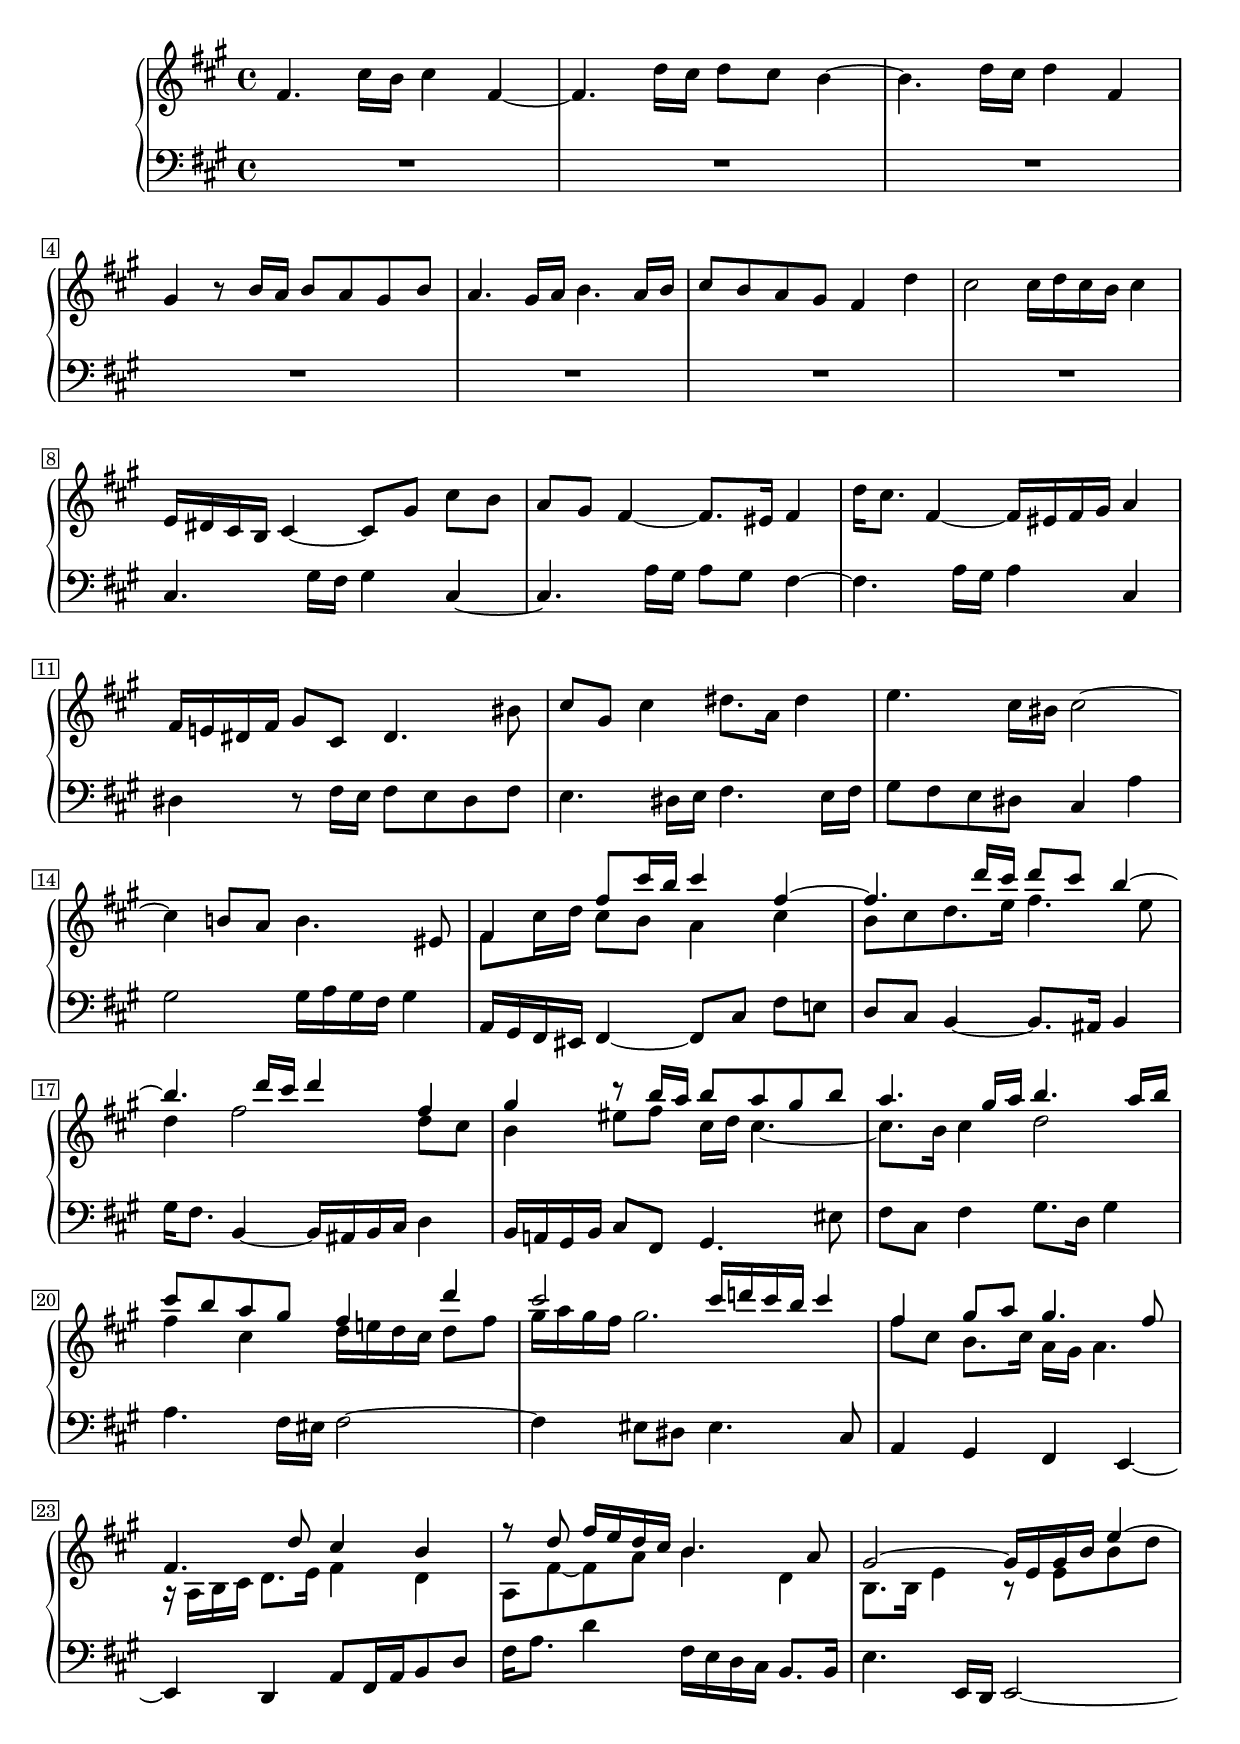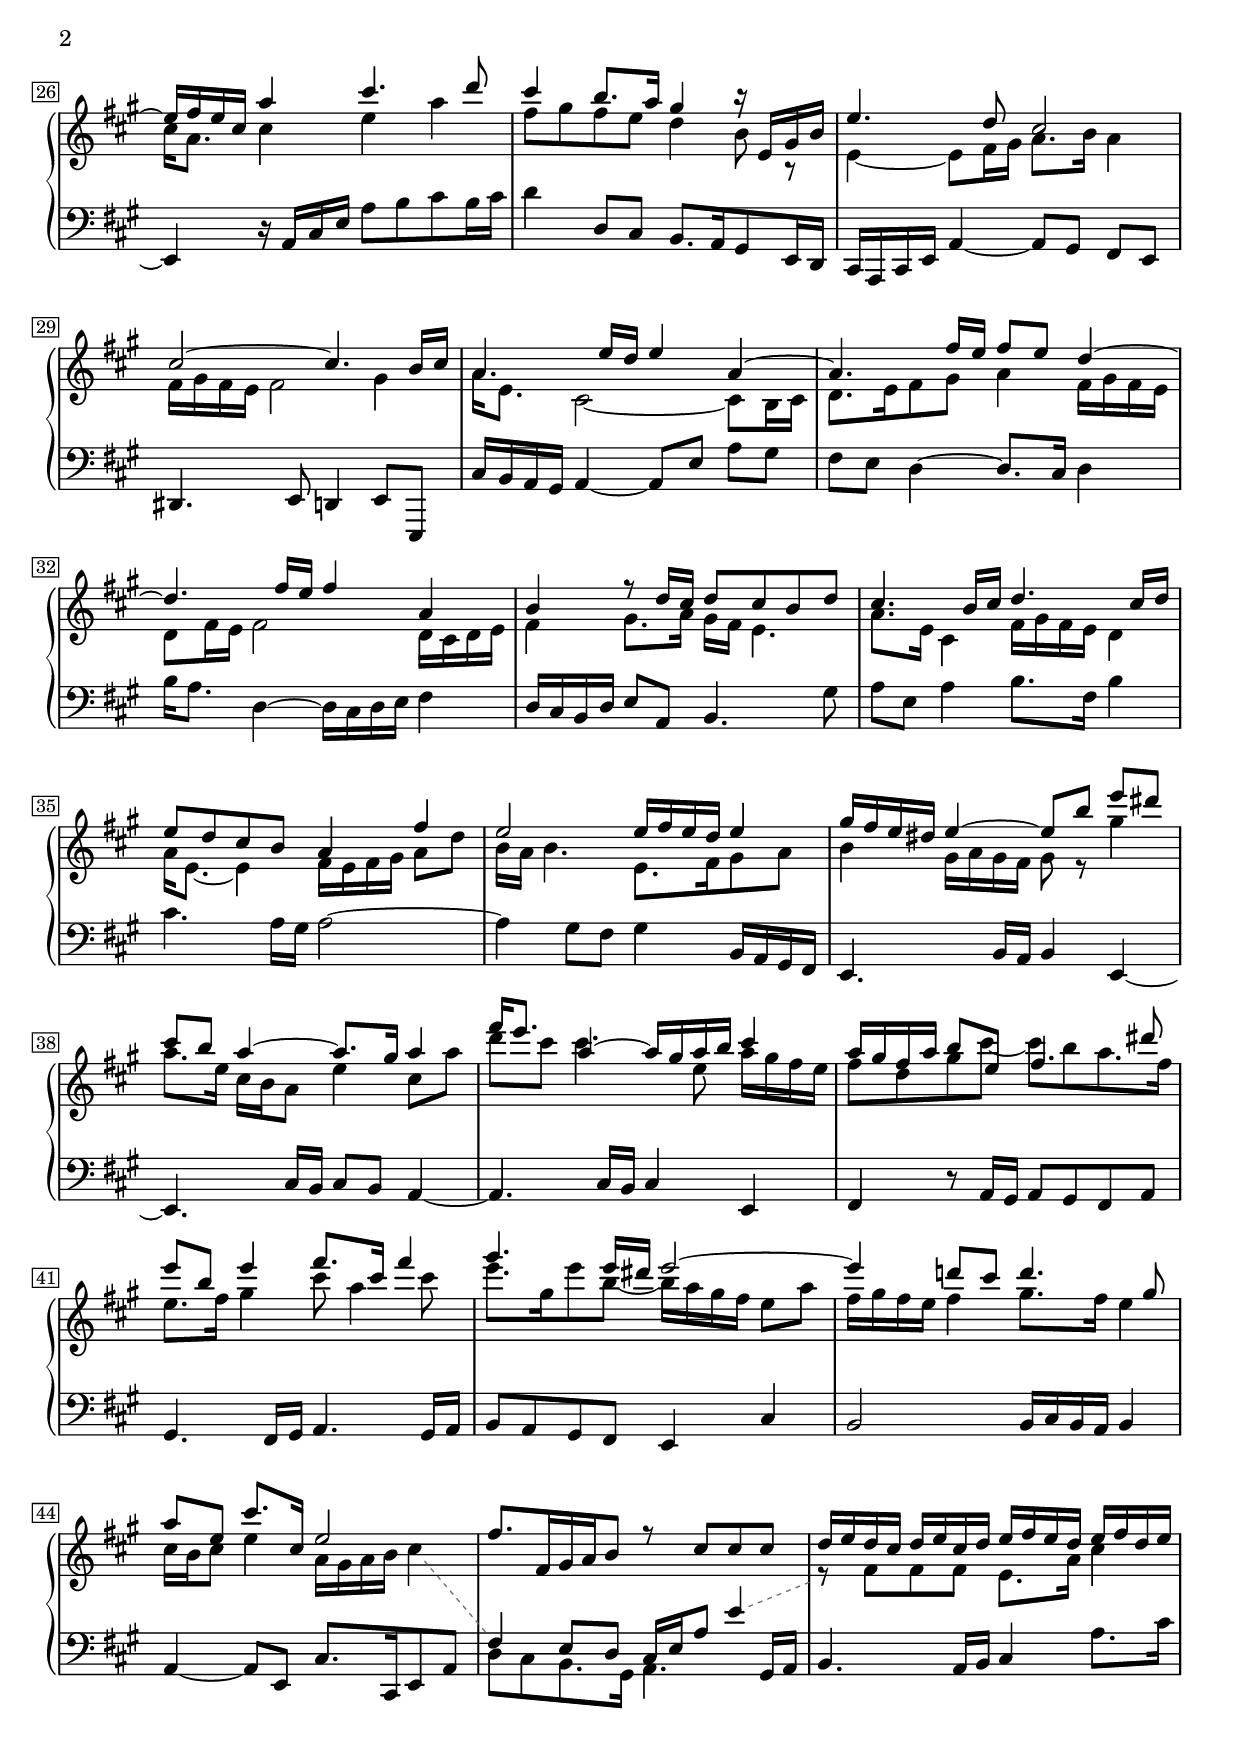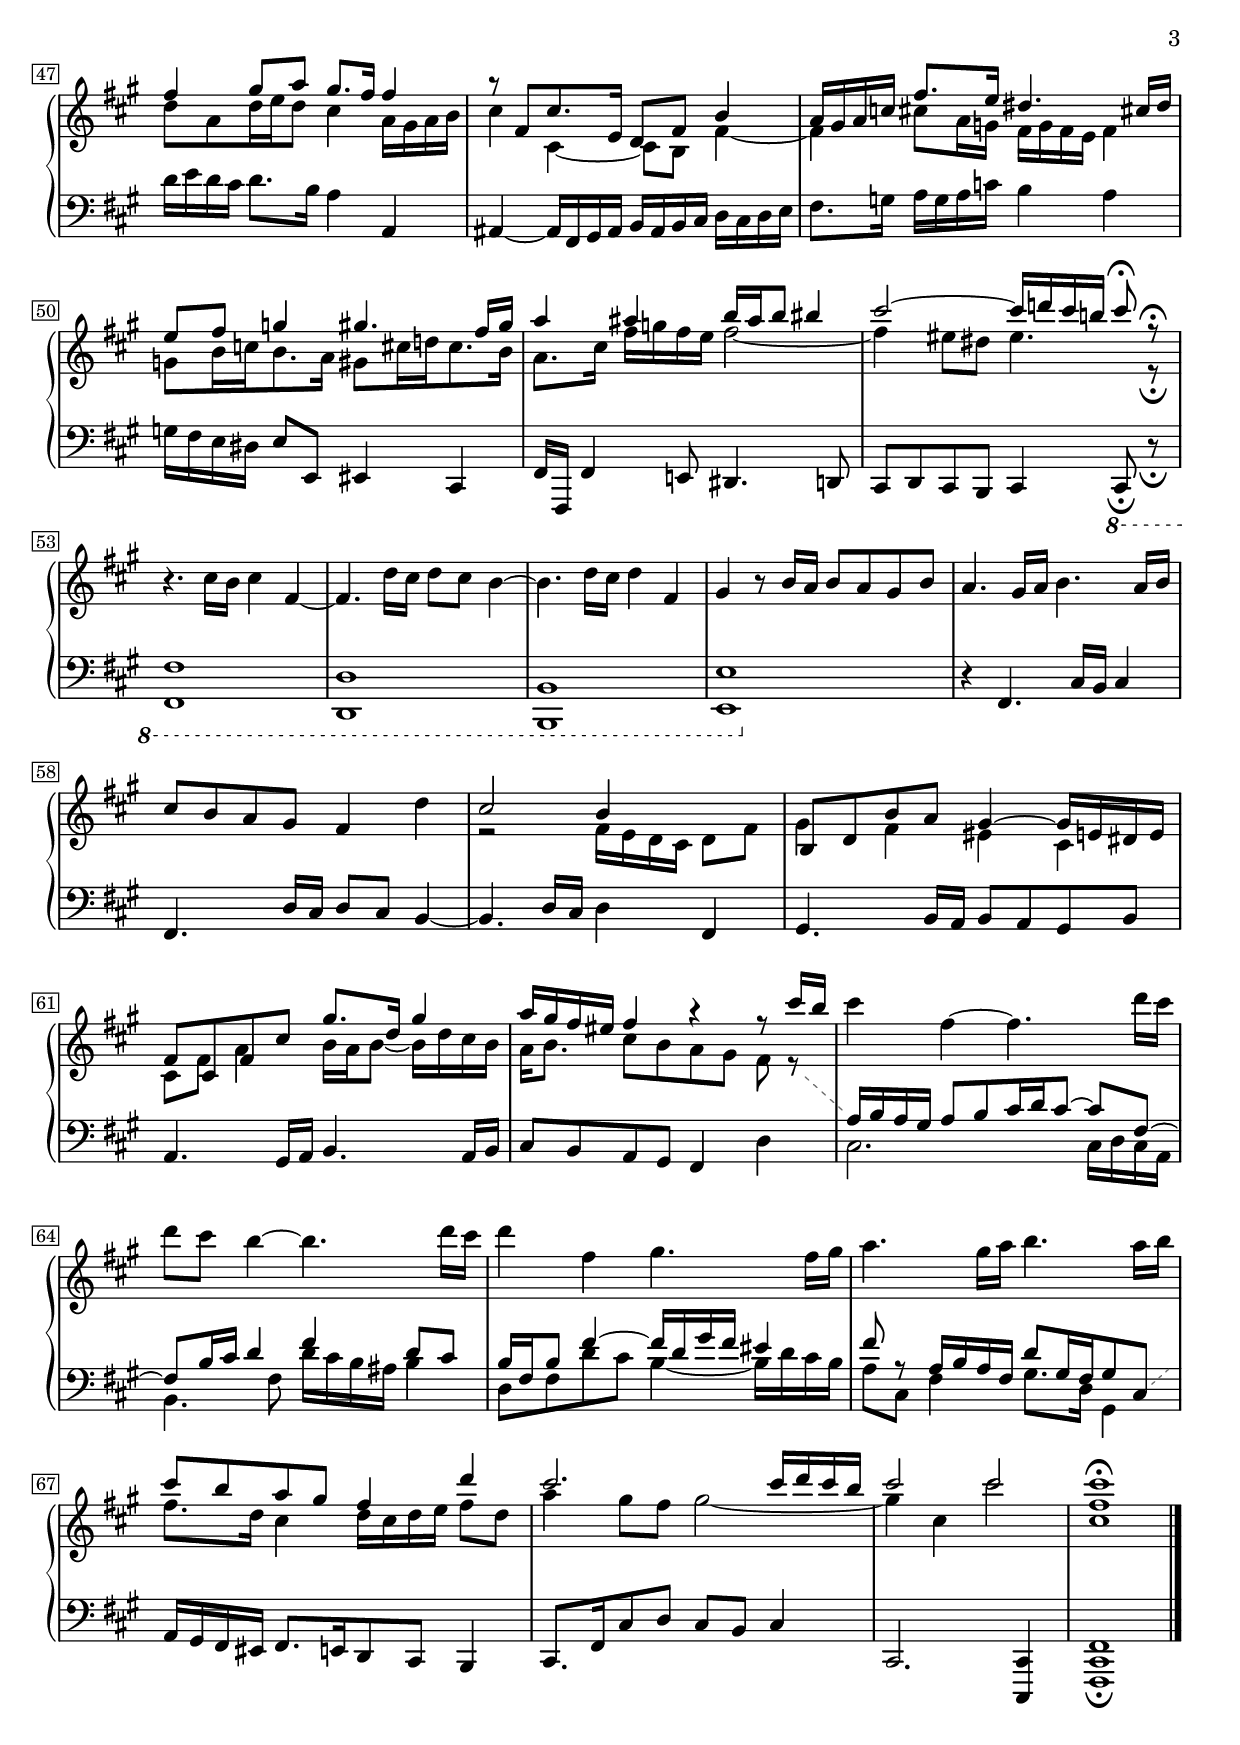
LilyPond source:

Global = {
  \key fis \minor
  \time 4/4
  \include "../global.ly"
}

grayTextColor = #(x11-color "dimgray")

Soprano = \context Voice = "one" \relative c' {
  \voiceOne
  \stemUp\tieUp
  \override MultiMeasureRest.staff-position = #0
  %1
  | s1*14
  | fis4 fis'8 cis'16 b cis4 fis,~
  | fis4. d'16 cis d8 cis b4~
  | b4. d16 cis d4 fis,
  | gis4 r8 b16 a b8 a gis b
  | a4. gis16 a b4. a16 b
  %20
  | cis8 b a gis fis4 d'
  | cis2 cis16 d cis b cis4
  | fis, gis8 a gis4. fis8
  | fis,4. d'8 cis4 b
  | r8 d fis16 e d cis b4. a8
  %25
  | gis2~ gis16 e gis b e4~
  | e16 fis e cis a'4 cis4. d8
  | cis4 b8. a16 gis4 r16 e, gis b
  | e4. d8 cis2
  | cis~ cis4. b16 cis
  %30
  | a4. e'16 d e4 a,~
  | a4. fis'16 e fis8 e d4~
  | d4. fis16 e fis4 a,
  | b4 r8 d16 cis d8[ cis b d]
  | cis4. b16 cis d4. cis16 d
  %35
  | e8 d cis b a4 fis'
  | e2 e16 fis e d e4
  | gis16 fis e dis e4~ e8 b' e[ dis]
  | cis b a4~ a8. gis16 a4
  | fis'16 e8. a,4~ a16 gis a b cis4
  %40
  | a16 gis fis a b8 e, fis4. dis'8
  | e8 b e4 fis8. cis16 fis4
  | gis4. e16 dis e2~
  | e4 d8 cis d4. gis,8
  | a e cis'8. cis,16 e2
  %45
  | fis8.[ fis,16 gis a b8] r cis cis cis
  | d16 e d cis d e cis d e fis e d e fis d e
  | fis4 gis8 a gis8. fis16 fis4
  | r8 fis,[ cis'8. e,16] d8 fis b4
  | a16 gis a c fis8. e16 dis4. cis!16 dis
  %50
  | e8 fis g4 gis4. fis16 gis
  | a4 ais b16 ais b8 bis4
  | cis2~ cis16 d cis b cis8\fermata r\fermata
    \break
  | \stemNeutral\tieNeutral
    b,4.\rest cis16 b cis4 fis,~
  | fis4. d'16 cis d8 cis b4~
  %55
  | b4. d16 cis d4 fis,
  | gis4 b8\rest b16 a b8 a gis b
  | a4. gis16 a b4. a16 b
  | cis8 b a gis fis4 d'
  | \stemUp\tieUp
    cis2 b4 s
  %60
  | b,8 d b' a gis4~ gis16 e dis e
  | fis8 cis fis cis' gis'8. d16 gis4
  | a16 gis fis eis fis4 r r8 cis'16 b
  | \stemNeutral\tieNeutral
    cis4 fis,~ fis4. d'16 cis
  | d8 cis b4~ b4. d16 cis
  %65
  | d4 fis, gis4. fis16 gis
  | a4. gis16 a b4. a16 b
  | \stemUp\tieUp
    cis8[ b a gis] fis4 d'
  | cis2. cis16 d cis b
  | cis2 cis
  | <cis, fis cis'>1\fermata
    \fine
}

Alto = \context Voice = "two" \relative c' {
  \voiceTwo
  \stemNeutral\tieNeutral
  \mergeDifferentlyDottedOn
  \override VoiceFollower.color = \grayTextColor
  \override VoiceFollower.style = #'dashed-line
  %1
  | fis4. cis'16 b cis4 fis,~
  | fis4. d'16 cis d8 cis b4~
  | b4. d16 cis d4 fis,
  | gis4 b8\rest b16 a b8 a gis b
  %5
  | a4. gis16 a b4. a16 b
  | cis8 b a gis fis4 d'
  | cis2 cis16 d cis b cis4
  | e,16 dis cis b cis4~ cis8 gis' cis[ b]
  | a gis fis4~ fis8. eis16 fis4
  %10
  | d'16 cis8. fis,4~ fis16 eis fis gis a4
  | fis16 e dis fis gis8 cis, dis4. bis'8
  | cis gis cis4 dis8. a16 dis4
  | e4. cis16 bis cis2~
  | cis4 b8 a b4. eis,8
  %15
  | \stemDown\tieDown
    fis8 cis'16 d cis8 b a4 cis
  | b8[ cis d8. e16] fis4. e8
  | d4 fis2 d8 cis
  | b4 eis8 fis cis16 d cis4.~
  | cis8. b16 cis4 d2
  %20
  | fis4 cis d16 e d cis d8 fis
  | gis16 a gis fis gis2.
  | fis8 cis b8. cis16 a gis a4.
  | r16 a, b cis d8. e16 fis4 d
  | a8 fis'~ fis a b4 d,
  %25
  | b8. b16 e4 r8 e b' d
  | cis16 a8. cis4 e a
  | fis8 gis fis e d4 b8 r
  | e,4~ e8 fis16 gis a8. b16 a4
  | fis16 gis fis e fis2 gis4
  %30
  | a16 e8. cis2~ cis8 b16 cis
  | d8.[ e16 fis8 gis] a4 fis16 gis fis e
  | d8 fis16 e fis2 d16 cis d e
  | fis4 gis8. a16 gis fis e4.
  | a8. e16 cis4 fis16 gis fis e d4
  %35
  | a'16 e8.~ e4 fis16 e fis gis a8 d
  | b16 a b4. e,8.[ fis16 gis8 a]
  | b4 gis16 a gis fis gis8 r gis'4
  | a8. e16 cis b a8 e'4 cis8 a'
  | d8 cis cis4. e,8 a16 gis fis e
  %40
  | fis8 d gis cis~ cis[ b a8. fis16]
  | e8. fis16 gis4 cis8 a4 cis8
  | e8.[ gis,16  e'8 b~] b16 a gis fis e8 a
  | fis16 gis fis e fis4 gis8. fis16 e4
  | cis16 b cis8 e4 a,16 gis a b cis4
  %45
  | \showStaffSwitch \change Staff = "lower" \voiceThree
    fis,,4 e8 d cis16 e a8 e'4
  | \showStaffSwitch \change Staff = "upper" \voiceTwo
    r8 fis fis fis e8. a16 cis4
  | d8[ a d16 e d8] cis4 a16 gis a b
  | cis4 cis,~ cis8 b fis'4~
  | fis cis'8 a16 g fis g fis e fis4
  %50
  | g8[ b16 c b8. a16] gis8[ cis16 d cis8. b16]
  | a8. cis16 fis g fis e fis2~
  | fis4 eis8 dis eis4. r8\fermata
  | s1*6
  %59
  | r2 fis,16 e d cis d8 fis
  | gis4 fis eis cis
  | cis8 fis a4 b16 a b8~ b16 d cis b
  | a b8. cis8[ b a gis] fis r
  | \showStaffSwitch \change Staff = "lower" \voiceThree
    a,16 b a gis a8[ b cis16 d cis8~] cis fis,~
  | fis b16 cis d4 fis d8 cis
  %65
  | b16 fis b8 fis'4~ fis16 d gis fis eis4
  | fis8 r a,16 b a fis d'8[ gis,16 fis gis8 cis,]
  | \showStaffSwitch \change Staff = "upper" \voiceTwo
    fis''8. d16 cis4 d16 cis d e fis8 d
  | a'4 gis8 fis gis2~
  | gis4 cis, cis'2
}

Tenor = \context Voice = "three" \relative c {
  \voiceThree
  \stemUp\tieUp
  \override Rest.staff-position = #0
  %1
}

Bass = \context Voice = "four" \relative c {
  \voiceFour
  \stemNeutral\tieNeutral
  \override MultiMeasureRest.staff-position = #0
  \override Rest.staff-position = #0
  %1
  | R1*7
  | cis4. gis'16 fis gis4 cis,~
  | cis4. a'16 gis a8 gis fis4~
  %10
  | fis4. a16 gis a4 cis,
  | dis4 r8 fis16 e fis8 e dis fis
  | e4. dis16 e fis4. e16 fis
  | gis8 fis e dis cis4 a'
  | gis2 gis16 a gis fis gis4
  %15
  | a,16 gis fis eis fis4~ fis8 cis' fis[ e]
  | d cis b4~ b8. ais16 b4
  | gis'16 fis8. b,4~ b16 ais b cis d4
  | b16 a gis b cis8 fis, gis4. eis'8
  | fis8 cis fis4 gis8. d16 gis4
  %20
  | a4. fis16 eis fis2~
  | fis4 eis8 dis eis4. cis8
  | a4 gis fis e~
  | e d a'8[ fis16 a b8 d]
  | fis16 a8. d4 fis,16 e d cis b8. b16
  %25
  | e4. e,16 d e2~
  | e4 r16 a cis e a8[ b cis b16 cis]
  | d4 d,8 cis b8.[ a16 gis8 e16 d]
  | cis a cis e a4~ a8 gis fis[ e]
  | dis4. e8 d4 e8 e,
  %30
  | cis''16 b a gis a4~ a8 e' a[ gis]
  | fis e d4~ d8. cis16 d4
  | b'16 a8. d,4~ d16 cis d e fis4
  | d16 cis b d e8 a, b4. gis'8
  | a e a4 b8. fis16 b4
  %35
  | cis4. a16 gis a2 ~
  | a4 gis8 fis gis4 b,16 a gis fis
  | e4. b'16 a b4 e,~
  | e4. cis'16 b cis8 b a4~
  | a4. cis16 b cis4 e,
  %40
  | fis4 r8 a16 gis a8 gis fis a
  | gis4. fis16 gis a4. gis16 a
  | b8 a gis fis e4 cis'
  | b2 b16 cis b a b4
  | a4~ a8 e cis'8.[ cis,16 e8 a]
  %45
  | \stemDown\tieDown
    d8[ cis b8. gis16] a4. \stemNeutral\tieNeutral gis16 a
  | b4. a16 b cis4 a'8. cis16
  | d16 e d cis d8. b16 a4 a,
  | ais~ ais16 fis gis ais b ais b cis d cis d e
  | fis8. g16 a g a c b4 a
  %50
  | g16 fis e dis e8 e, eis4 cis
  | fis16 fis, fis'4 e8 dis4. d8
  | cis d cis b cis4
    \ottava #-1 cis,8\fermata r\fermata

  | <fis fis'>1
  | <d d'>
  %55
  | <b b'>
  | <e e'>
    \ottava #0
  | r4 fis'4. cis'16 b cis4
  | fis,4. d'16 cis d8 cis b4~
  | b4. d16 cis d4 fis,
  %60
  | gis4. b16 a b8[ a gis b]
  | a4. gis16 a b4. a16 b
  | cis8[ b a gis] fis4 d'
  | \stemDown\tieDown
    cis2. cis16 d cis a
  | b4. fis'8 d'16 cis b ais b4
  %65
  | d,8 fis d' cis b4~ b16 d cis b
  | a8 cis, fis4 gis8. d16 gis,4
  | \stemNeutral\tieNeutral
    a16 gis fis eis fis8.[ e16 d8 cis] b4
  | cis8.[ fis16 cis'8 d] cis b cis4
  | cis,2. <cis, cis'>4
  %70
  | <fis cis' fis>1\fermata
    \fine
}

\score {
  \new PianoStaff
  <<
    \accidentalStyle Score.piano
    \context Staff = "upper" <<
      \set Staff.midiInstrument = #"acoustic grand"
      \Global
      \clef treble
      \Soprano
      \Alto
    >>
    \context Staff = "lower" <<
      \set Staff.midiInstrument = #"acoustic grand"
      \Global
      \clef bass
      \Tenor
      \Bass
    >>
  >>
  \header {
    composer = "Andrea Turchetto"
    opus = ##f
    title = \markup { "Fugue on “The final countdown”" }
    subtitle = ##f
  }
  \layout {
    \context {
      \PianoStaff
      \override Parentheses.font-size = #-2
      \override TextScript.font-shape = #'italic
      \override TextScript.font-size = #-1
    }
  }
  \midi {
    \tempo 4 = 110
  }
}
